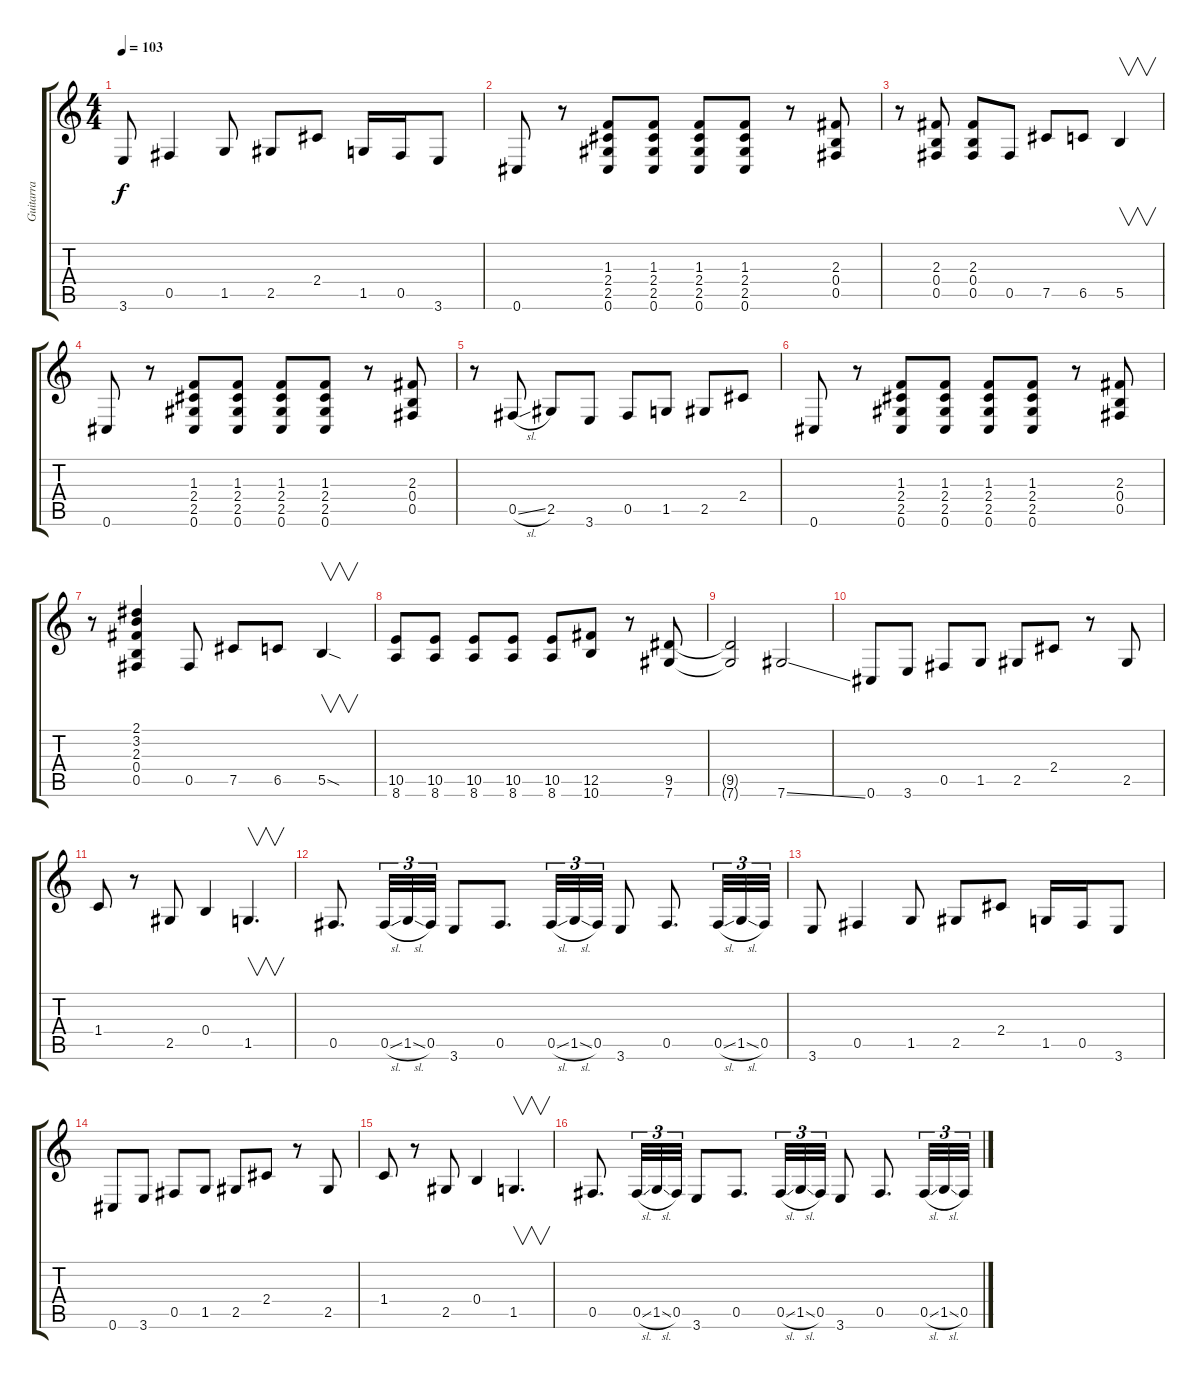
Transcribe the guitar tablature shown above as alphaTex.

\track ("Guitarra" "Guitarra") {instrument distortionguitar}
\staff {score tabs}
\tuning (Db4 Ab3 E3 B2 Gb2 Db2) {hide}
\ts (4 4)
\tempo 103
\clef g2
\ks c
3.6.8{dy f} 0.5.4 1.5.8 2.5.8 2.4.8 1.5.16 0.5.16 3.6.8 |
0.6.8 r.8 (1.3 2.4 2.5 0.6).8 (1.3 2.4 2.5 0.6).8 (1.3 2.4 2.5 0.6).8 (1.3 2.4 2.5 0.6).8 r.8 (2.3 0.4 0.5).8 |
r.8 (2.3 0.4 0.5).8 (2.3 0.4 0.5).8 0.5.8 7.5.8 6.5.8 5.5.4{v} |
0.6.8 r.8 (1.3 2.4 2.5 0.6).8 (1.3 2.4 2.5 0.6).8 (1.3 2.4 2.5 0.6).8 (1.3 2.4 2.5 0.6).8 r.8 (2.3 0.4 0.5).8 |
r.8 0.5{sl}.8 2.5.8 3.6.8 0.5.8 1.5.8 2.5.8 2.4.8 |
0.6.8 r.8 (1.3 2.4 2.5 0.6).8 (1.3 2.4 2.5 0.6).8 (1.3 2.4 2.5 0.6).8 (1.3 2.4 2.5 0.6).8 r.8 (2.3 0.4 0.5).8 |
r.8 (2.1 3.2 2.3 0.4 0.5).4 0.5.8 7.5.8 6.5.8 5.5{sod}.4{v} |
(10.5 8.6).8 (10.5 8.6).8 (10.5 8.6).8 (10.5 8.6).8 (10.5 8.6).8 (12.5 10.6).8 r.8 (9.5 7.6).8 |
(9.5{t} 7.6{t}).2 7.6{ss}.2 |
0.6.8 3.6.8 0.5.8 1.5.8 2.5.8 2.4.8 r.8 2.5.8 |
1.4.8 r.8 2.5.8 0.4.4 1.5.4{v d} |
0.5.8{d} 0.5{sl}.32{tu (3 2)} 1.5{sl}.32{tu (3 2)} 0.5.32{tu (3 2)} 3.6.8 0.5.8{d} 0.5{sl}.32{tu (3 2)} 1.5{sl}.32{tu (3 2)} 0.5.32{tu (3 2)} 3.6.8 0.5.8{d} 0.5{sl}.32{tu (3 2)} 1.5{sl}.32{tu (3 2)} 0.5.32{tu (3 2)} |
3.6.8 0.5.4 1.5.8 2.5.8 2.4.8 1.5.16 0.5.16 3.6.8 |
0.6.8 3.6.8 0.5.8 1.5.8 2.5.8 2.4.8 r.8 2.5.8 |
1.4.8 r.8 2.5.8 0.4.4 1.5.4{v d} |
0.5.8{d} 0.5{sl}.32{tu (3 2)} 1.5{sl}.32{tu (3 2)} 0.5.32{tu (3 2)} 3.6.8 0.5.8{d} 0.5{sl}.32{tu (3 2)} 1.5{sl}.32{tu (3 2)} 0.5.32{tu (3 2)} 3.6.8 0.5.8{d} 0.5{sl}.32{tu (3 2)} 1.5{sl}.32{tu (3 2)} 0.5.32{tu (3 2)}
